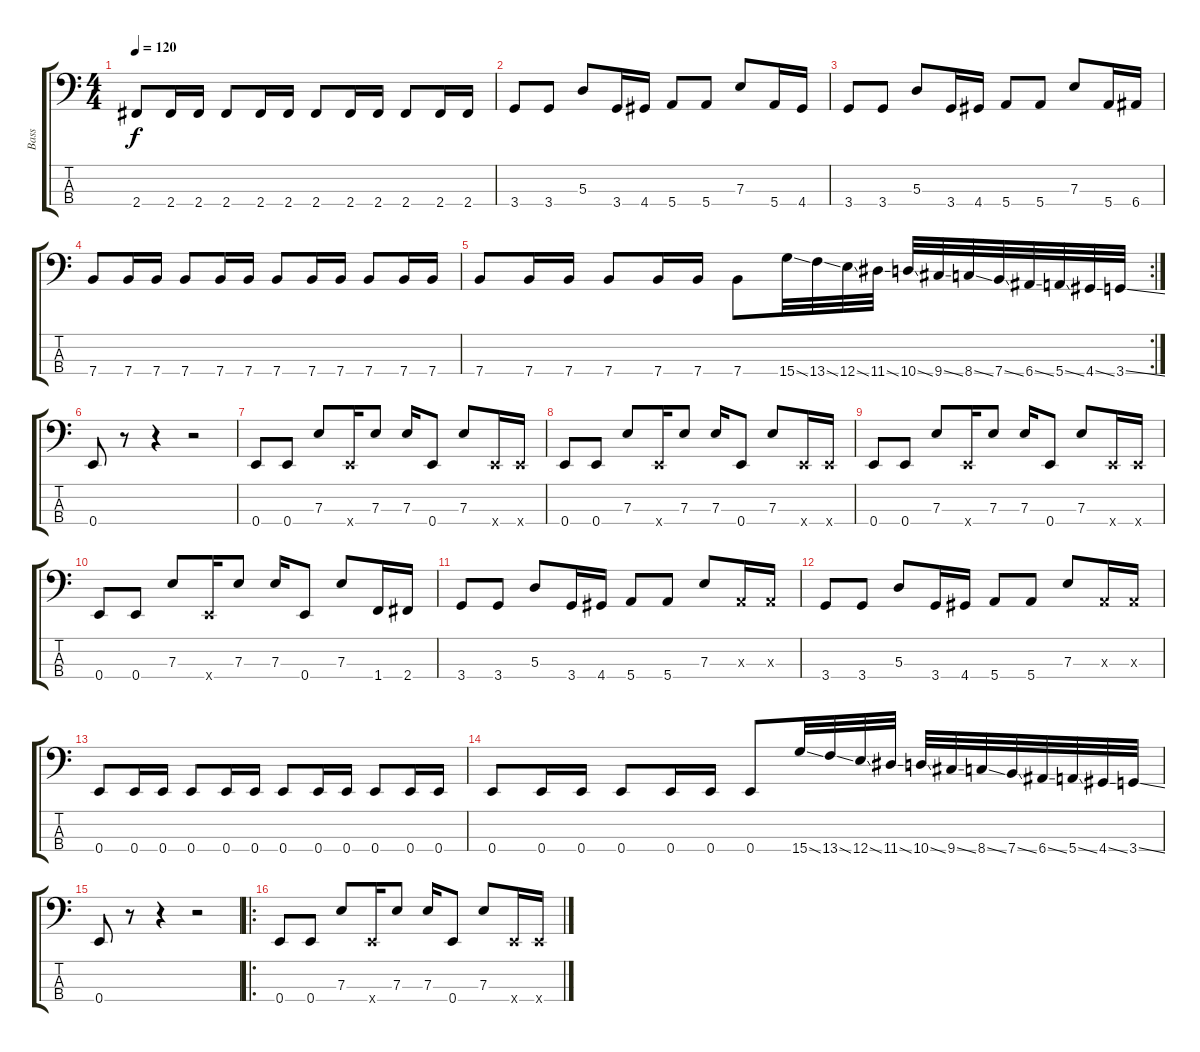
\track ("Bass" "Bass") {instrument electricbasspick}
\staff {score tabs}
\tuning (G2 D2 A1 E1) {hide}
\ts (4 4)
\tempo 120
\clef f4
\ks c
2.4.8{dy f} 2.4.16 2.4.16 2.4.8 2.4.16 2.4.16 2.4.8 2.4.16 2.4.16 2.4.8 2.4.16 2.4.16 |
3.4.8 3.4.8 5.3.8 3.4.16 4.4.16 5.4.8 5.4.8 7.3.8 5.4.16 4.4.16 |
3.4.8 3.4.8 5.3.8 3.4.16 4.4.16 5.4.8 5.4.8 7.3.8 5.4.16 6.4.16 |
7.4.8 7.4.16 7.4.16 7.4.8 7.4.16 7.4.16 7.4.8 7.4.16 7.4.16 7.4.8 7.4.16 7.4.16 |
\rc 2
7.4.8 7.4.16 7.4.16 7.4.8 7.4.16 7.4.16 7.4.8 15.4{ss}.32 13.4{ss}.32 12.4{ss}.32 11.4{ss}.32 10.4{ss}.32 9.4{ss}.32 8.4{ss}.32 7.4{ss}.32 6.4{ss}.32 5.4{ss}.32 4.4{ss}.32 3.4{ss}.32 |
0.4.8 r.8 r.4 r.2 |
0.4.8 0.4.8 7.3.8 0.4{x}.16 7.3.8 7.3.16 0.4.8 7.3.8 0.4{x}.16 0.4{x}.16 |
0.4.8 0.4.8 7.3.8 0.4{x}.16 7.3.8 7.3.16 0.4.8 7.3.8 0.4{x}.16 0.4{x}.16 |
0.4.8 0.4.8 7.3.8 0.4{x}.16 7.3.8 7.3.16 0.4.8 7.3.8 0.4{x}.16 0.4{x}.16 |
0.4.8 0.4.8 7.3.8 0.4{x}.16 7.3.8 7.3.16 0.4.8 7.3.8 1.4.16 2.4.16 |
3.4.8 3.4.8 5.3.8 3.4.16 4.4.16 5.4.8 5.4.8 7.3.8 0.3{x}.16 0.3{x}.16 |
3.4.8 3.4.8 5.3.8 3.4.16 4.4.16 5.4.8 5.4.8 7.3.8 0.3{x}.16 0.3{x}.16 |
0.4.8 0.4.16 0.4.16 0.4.8 0.4.16 0.4.16 0.4.8 0.4.16 0.4.16 0.4.8 0.4.16 0.4.16 |
0.4.8 0.4.16 0.4.16 0.4.8 0.4.16 0.4.16 0.4.8 15.4{ss}.32 13.4{ss}.32 12.4{ss}.32 11.4{ss}.32 10.4{ss}.32 9.4{ss}.32 8.4{ss}.32 7.4{ss}.32 6.4{ss}.32 5.4{ss}.32 4.4{ss}.32 3.4{ss}.32 |
0.4.8 r.8 r.4 r.2 |
\ro
0.4.8 0.4.8 7.3.8 0.4{x}.16 7.3.8 7.3.16 0.4.8 7.3.8 0.4{x}.16 0.4{x}.16
